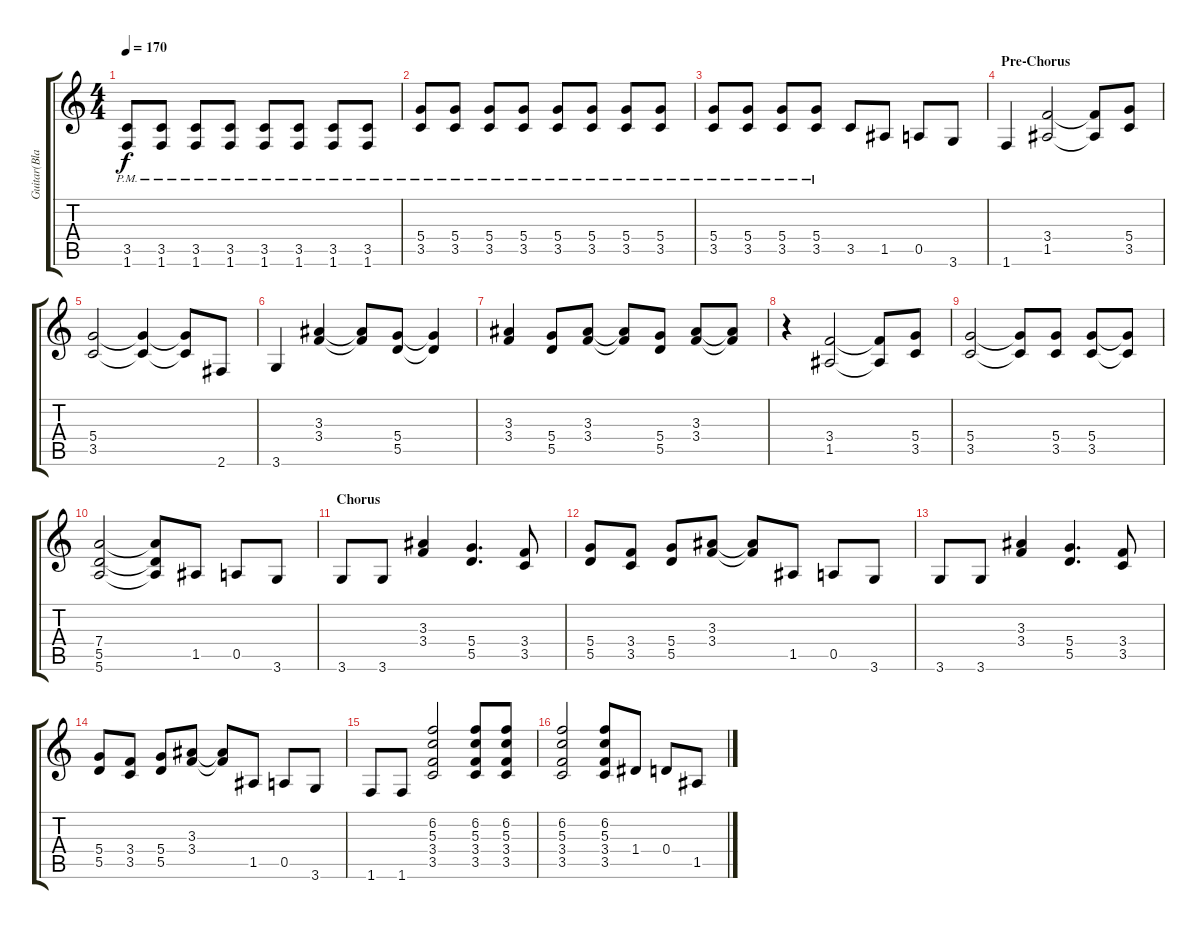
\track ("Guitar(Blackie)" "Guitar(Bla") {instrument distortionguitar}
\staff {score tabs}
\tuning (E4 B3 G3 D3 A2 E2) {hide}
\ts (4 4)
\tempo 170
\clef g2
\ks c
(3.5{pm} 1.6{pm}).8{dy f} (3.5{pm} 1.6{pm}).8 (3.5{pm} 1.6{pm}).8 (3.5{pm} 1.6{pm}).8 (3.5{pm} 1.6{pm}).8 (3.5{pm} 1.6{pm}).8 (3.5{pm} 1.6{pm}).8 (3.5{pm} 1.6{pm}).8 |
(5.4{pm} 3.5{pm}).8 (5.4{pm} 3.5{pm}).8 (5.4{pm} 3.5{pm}).8 (5.4{pm} 3.5{pm}).8 (5.4{pm} 3.5{pm}).8 (5.4{pm} 3.5{pm}).8 (5.4{pm} 3.5{pm}).8 (5.4{pm} 3.5).8 |
(5.4{pm} 3.5{pm}).8 (5.4{pm} 3.5{pm}).8 (5.4{pm} 3.5{pm}).8 (5.4{pm} 3.5{pm}).8 3.5.8 1.5.8 0.5.8 3.6.8 |
\section ("" "Pre-Chorus")
1.6.4 (3.4 1.5).2 (3.4{t} 1.5{t}).8 (5.4 3.5).8 |
(5.4 3.5).2 (5.4{t} 3.5{t}).4 (5.4{t} 3.5{t}).8 2.6.8 |
3.6.4 (3.3 3.4).4 (3.3{t} 3.4{t}).8 (5.4 5.5).8 (5.4{t} 5.5{t}).4 |
(3.3 3.4).4 (5.4 5.5).8 (3.3 3.4).8 (3.3{t} 3.4{t}).8 (5.4 5.5).8 (3.3 3.4).8 (3.3{t} 3.4{t}).8 |
r.4 (3.4 1.5).2 (3.4{t} 1.5{t}).8 (5.4 3.5).8 |
(5.4 3.5).2 (5.4{t} 3.5{t}).8 (5.4 3.5).8 (5.4 3.5).8 (5.4{t} 3.5{t}).8 |
(7.4 5.5 5.6).2 (7.4{t} 5.5{t} 5.6{t}).8 1.5.8 0.5.8 3.6.8 |
\section ("" "Chorus")
3.6.8 3.6.8 (3.3 3.4).4 (5.4 5.5).4{d} (3.4 3.5).8 |
(5.4 5.5).8 (3.4 3.5).8 (5.4 5.5).8 (3.3 3.4).8 (3.3{t} 3.4{t}).8 1.5.8 0.5.8 3.6.8 |
3.6.8 3.6.8 (3.3 3.4).4 (5.4 5.5).4{d} (3.4 3.5).8 |
(5.4 5.5).8 (3.4 3.5).8 (5.4 5.5).8 (3.3 3.4).8 (3.3{t} 3.4{t}).8 1.5.8 0.5.8 3.6.8 |
1.6.8 1.6.8 (6.2 5.3 3.4 3.5).2 (6.2 5.3 3.4 3.5).8 (6.2 5.3 3.4 3.5).8 |
(6.2 5.3 3.4 3.5).2 (6.2 5.3 3.4 3.5).8 1.4.8 0.4.8 1.5.8
